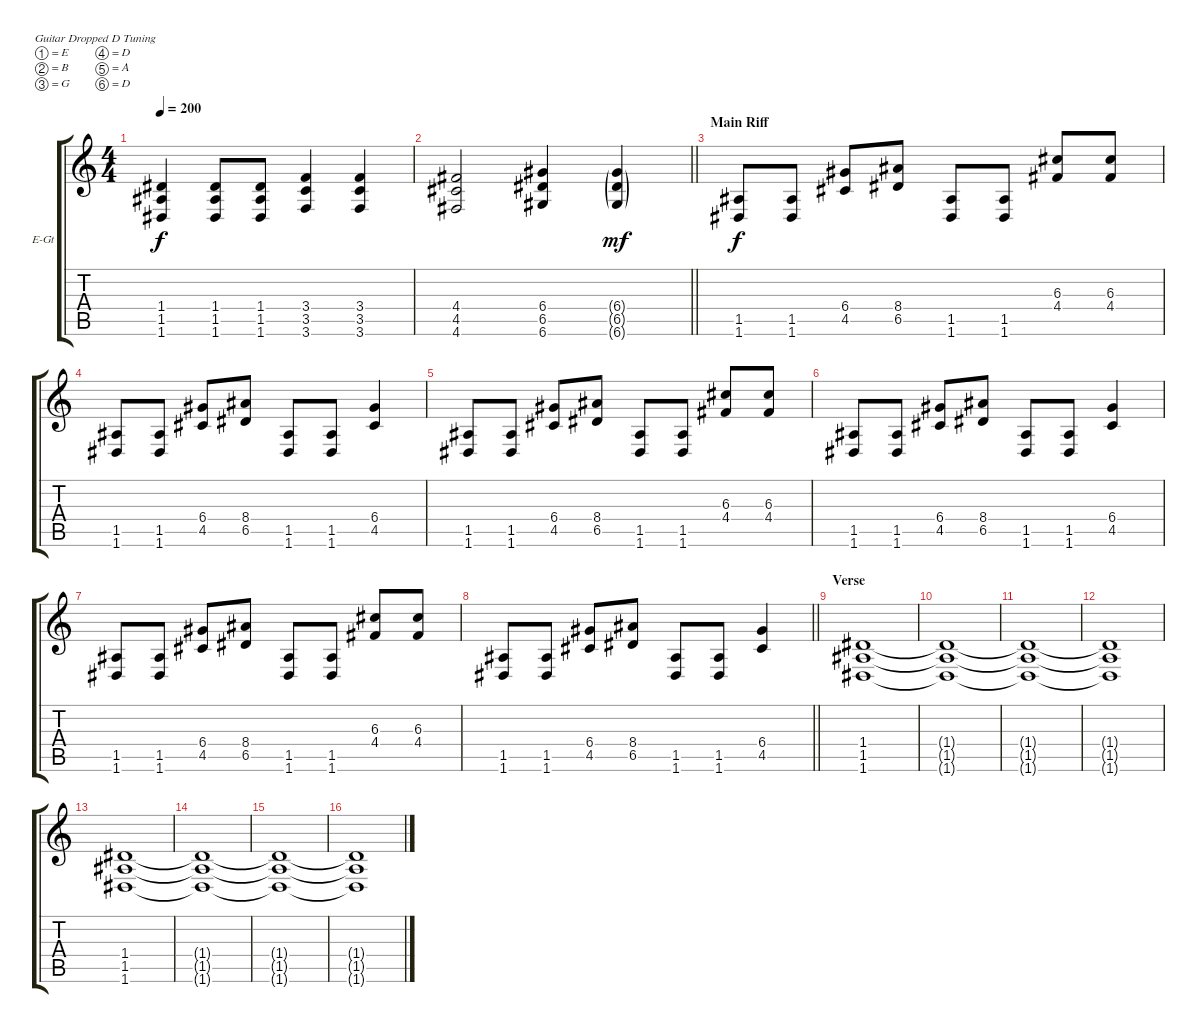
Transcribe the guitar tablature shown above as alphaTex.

\bracketExtendMode groupsimilarinstruments
\firstSystemTrackNameOrientation horizontal
\otherSystemsTrackNameOrientation horizontal
\track ("Guitar 1" "E-Gt") {instrument distortionguitar}
\staff {score tabs}
\tuning (E4 B3 G3 D3 A2 D2)
\ts (4 4)
\tempo 200
\clef g2
\ks c
(1.4 1.5 1.6).4{dy f} (1.4 1.5 1.6).8 (1.4 1.5 1.6).8 (3.4 3.5 3.6).4 (3.4 3.5 3.6).4 |
\barLineRight lightlight
(4.4 4.5 4.6).2 (6.4 6.5 6.6).4 (6.4{g} 6.5{g} 6.6{g}).4{dy mf} |
\section ("" "Main Riff")
(1.5 1.6).8{dy f} (1.5 1.6).8 (6.4 4.5).8 (8.4 6.5).8 (1.5 1.6).8 (1.5 1.6).8 (6.3 4.4).8 (6.3 4.4).8 |
(1.5 1.6).8 (1.5 1.6).8 (6.4 4.5).8 (8.4 6.5).8 (1.5 1.6).8 (1.5 1.6).8 (6.4 4.5).4 |
(1.5 1.6).8 (1.5 1.6).8 (6.4 4.5).8 (8.4 6.5).8 (1.5 1.6).8 (1.5 1.6).8 (6.3 4.4).8 (6.3 4.4).8 |
(1.5 1.6).8 (1.5 1.6).8 (6.4 4.5).8 (8.4 6.5).8 (1.5 1.6).8 (1.5 1.6).8 (6.4 4.5).4 |
(1.5 1.6).8 (1.5 1.6).8 (6.4 4.5).8 (8.4 6.5).8 (1.5 1.6).8 (1.5 1.6).8 (6.3 4.4).8 (6.3 4.4).8 |
\barLineRight lightlight
(1.5 1.6).8 (1.5 1.6).8 (6.4 4.5).8 (8.4 6.5).8 (1.5 1.6).8 (1.5 1.6).8 (6.4 4.5).4 |
\section ("" "Verse")
(1.4 1.5 1.6).1 |
(1.4{t} 1.5{t} 1.6{t}).1 |
(1.4{t} 1.5{t} 1.6{t}).1 |
(1.4{t} 1.5{t} 1.6{t}).1 |
(1.4 1.5 1.6).1 |
(1.4{t} 1.5{t} 1.6{t}).1 |
(1.4{t} 1.5{t} 1.6{t}).1 |
(1.4{t} 1.5{t} 1.6{t}).1
